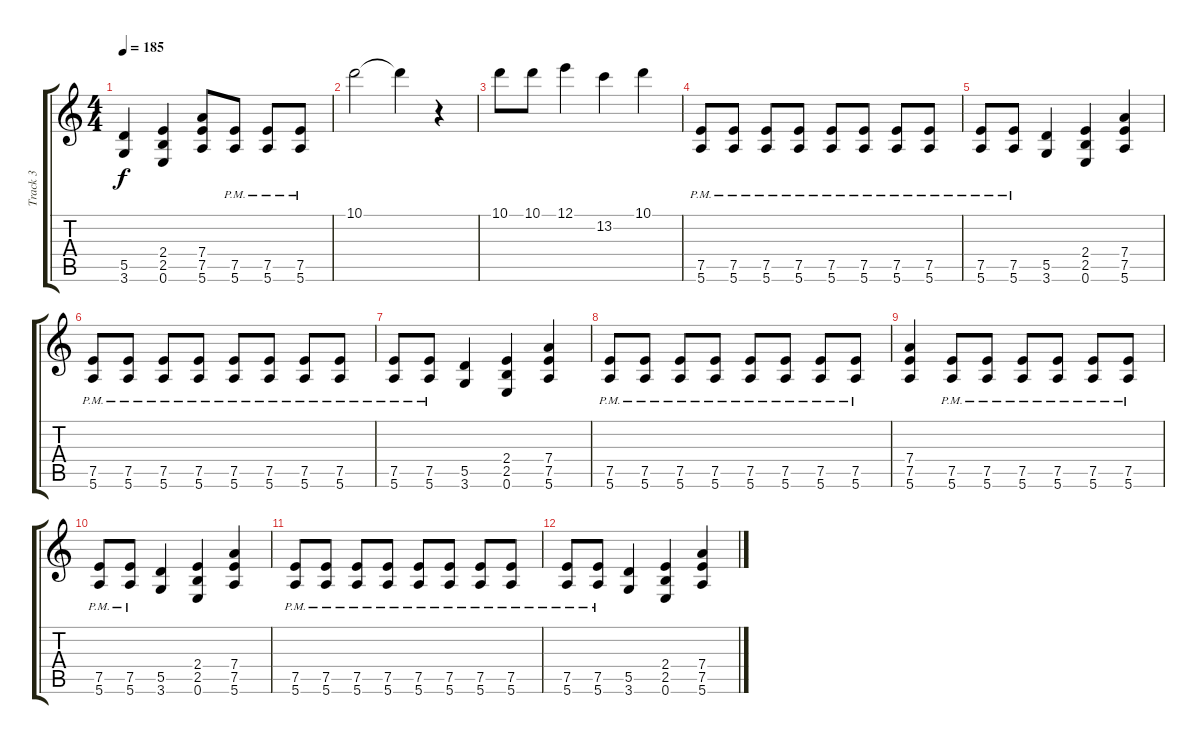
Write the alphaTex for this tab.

\track ("Track 3" "Track 3") {instrument distortionguitar}
\staff {score tabs}
\tuning (E4 B3 G3 D3 A2 E2) {hide}
\ts (4 4)
\tempo 185
\clef g2
\ks c
(5.5 3.6).4{dy f} (2.4 2.5 0.6).4 (7.4 7.5 5.6).8 (7.5{pm} 5.6{pm}).8 (7.5{pm} 5.6{pm}).8 (7.5{pm} 5.6{pm}).8 |
10.1.2 10.1{t}.4 r.4 |
10.1.8 10.1.8 12.1.4 13.2.4 10.1.4 |
(7.5{pm} 5.6{pm}).8 (7.5{pm} 5.6{pm}).8 (7.5{pm} 5.6{pm}).8 (7.5{pm} 5.6{pm}).8 (7.5{pm} 5.6{pm}).8 (7.5{pm} 5.6{pm}).8 (7.5{pm} 5.6{pm}).8 (7.5{pm} 5.6{pm}).8 |
(7.5{pm} 5.6{pm}).8 (7.5{pm} 5.6{pm}).8 (5.5 3.6).4 (2.4 2.5 0.6).4 (7.4 7.5 5.6).4 |
(7.5{pm} 5.6{pm}).8 (7.5{pm} 5.6{pm}).8 (7.5{pm} 5.6{pm}).8 (7.5{pm} 5.6{pm}).8 (7.5{pm} 5.6{pm}).8 (7.5 5.6{pm}).8 (7.5{pm} 5.6{pm}).8 (7.5{pm} 5.6{pm}).8 |
(7.5{pm} 5.6{pm}).8 (7.5{pm} 5.6{pm}).8 (5.5 3.6).4 (2.4 2.5 0.6).4 (7.4 7.5 5.6).4 |
(7.5{pm} 5.6{pm}).8 (7.5{pm} 5.6{pm}).8 (7.5{pm} 5.6{pm}).8 (7.5{pm} 5.6{pm}).8 (7.5{pm} 5.6{pm}).8 (7.5{pm} 5.6{pm}).8 (7.5{pm} 5.6{pm}).8 (7.5{pm} 5.6{pm}).8 |
(7.4 7.5 5.6).4 (7.5{pm} 5.6{pm}).8 (7.5{pm} 5.6{pm}).8 (7.5{pm} 5.6{pm}).8 (7.5{pm} 5.6{pm}).8 (7.5{pm} 5.6{pm}).8 (7.5{pm} 5.6{pm}).8 |
(7.5{pm} 5.6{pm}).8 (7.5{pm} 5.6{pm}).8 (5.5 3.6).4 (2.4 2.5 0.6).4 (7.4 7.5 5.6).4 |
(7.5{pm} 5.6{pm}).8 (7.5{pm} 5.6{pm}).8 (7.5{pm} 5.6{pm}).8 (7.5{pm} 5.6{pm}).8 (7.5{pm} 5.6{pm}).8 (7.5{pm} 5.6{pm}).8 (7.5{pm} 5.6{pm}).8 (7.5{pm} 5.6{pm}).8 |
(7.5{pm} 5.6{pm}).8 (7.5{pm} 5.6{pm}).8 (5.5 3.6).4 (2.4 2.5 0.6).4 (7.4 7.5 5.6).4
